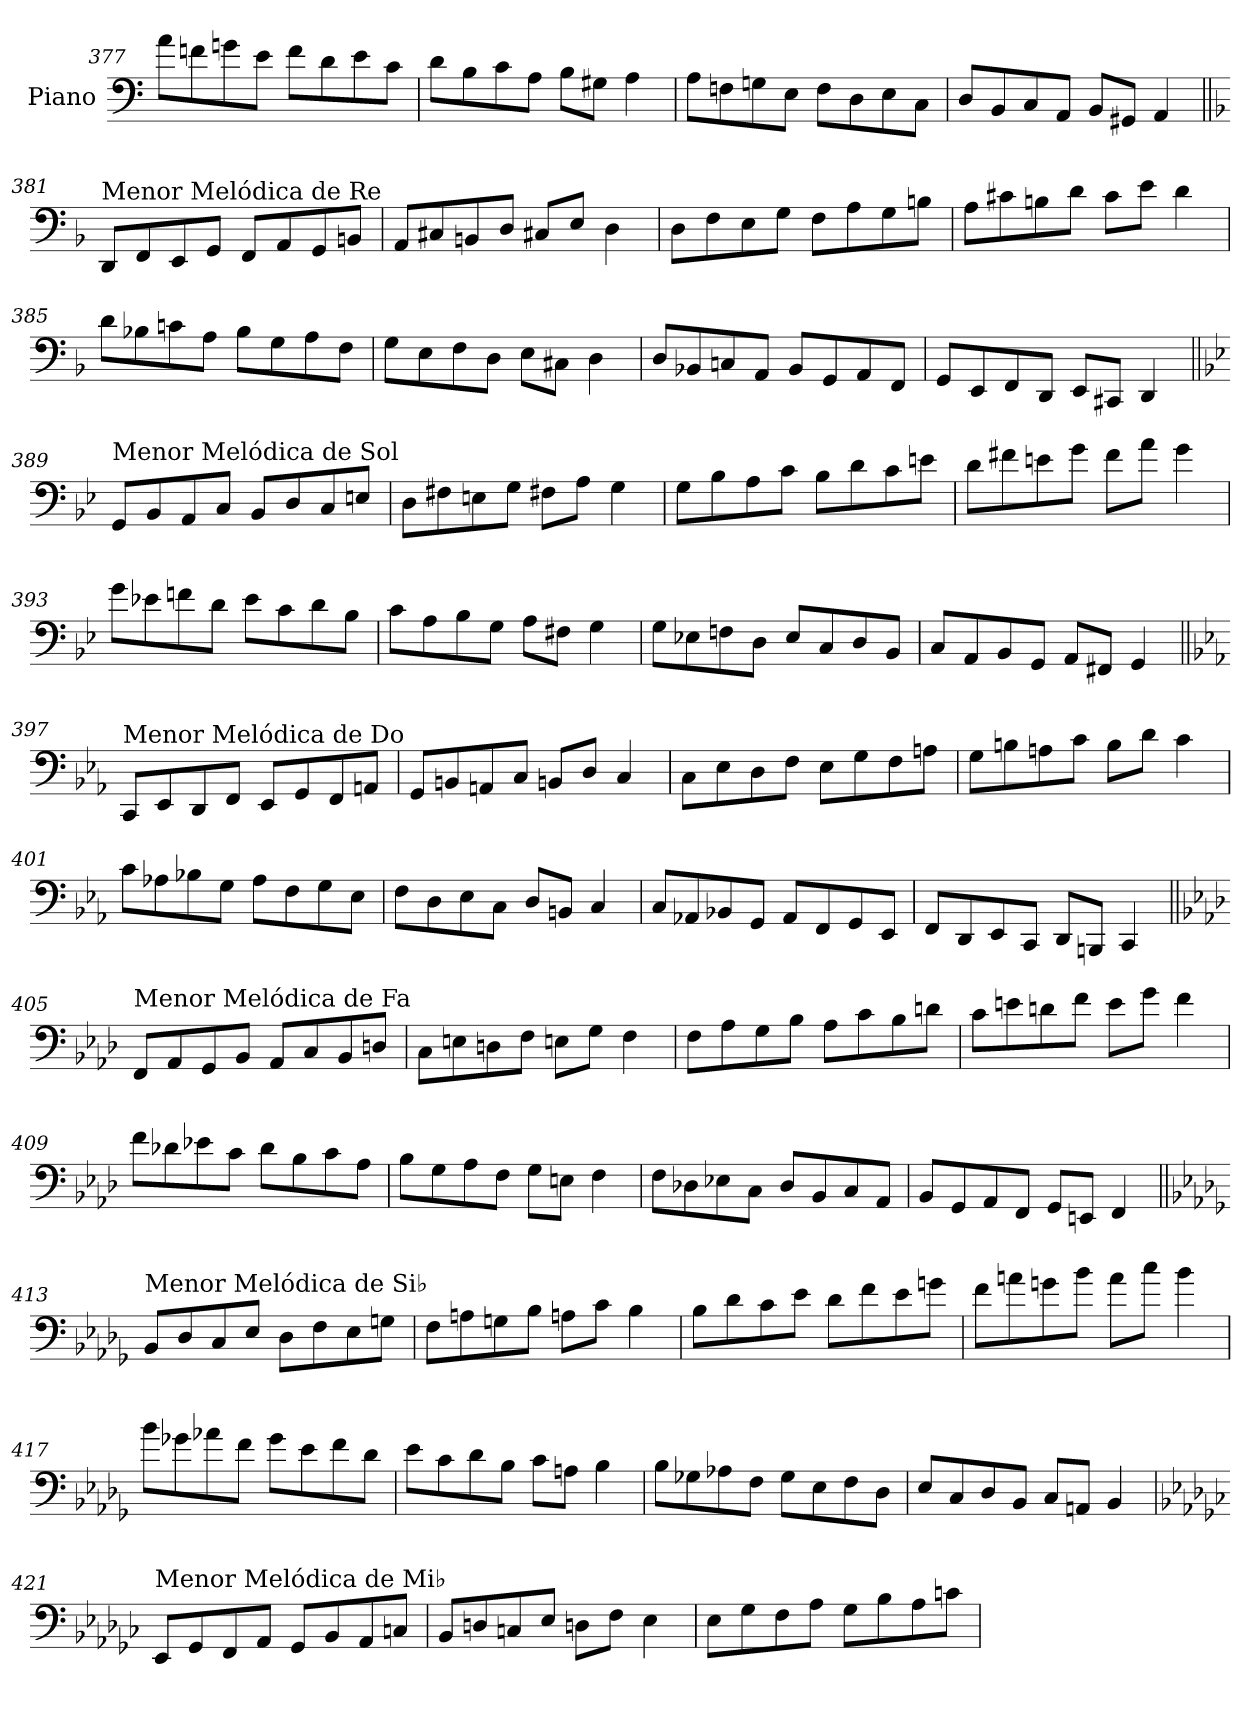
**kern
*part1
*staff1
*I"Piano
*I'Pno.
!!LO:LB:g=z
*clefF4
*k[]
=377
8a\L
8fn\
8gn\
8e\J
8f\L
8d\
8e\
8c\J
=378
8d\L
8B\
8c\
8A\J
8B\L
8G#X\J
4A\
=379
8A\L
8Fn\
8Gn\
8E\J
8F\L
8D\
8E\
8C\J
=380
8D/L
8BB/
8C/
8AA/J
8BB/L
8GG#X/J
4AA/
!!LO:LB:g=z
=381||
*k[b-]
!LO:TX:a:t=Menor Melódica de Re
8DD/L
8FF/
8EE/
8GG/J
8FF/L
8AA/
8GG/
8BBn/J
=382
8AA/L
8C#X/
8BBn/
8D/J
8C#X/L
8E/J
4D\
=383
8D\L
8F\
8E\
8G\J
8F\L
8A\
8G\
8Bn\J
=384
8A\L
8c#X\
8Bn\
8d\J
8c#\L
8e\J
4d\
!!LO:LB:g=z
=385
8d\L
8B-X\
8cn\
8A\J
8B-\L
8G\
8A\
8F\J
=386
8G\L
8E\
8F\
8D\J
8E\L
8C#X\J
4D\
=387
8D/L
8BB-X/
8Cn/
8AA/J
8BB-/L
8GG/
8AA/
8FF/J
=388
8GG/L
8EE/
8FF/
8DD/J
8EE/L
8CC#X/J
4DD/
!!LO:LB:g=z
=389||
*k[b-e-]
!LO:TX:a:t=Menor Melódica de Sol
8GG/L
8BB-/
8AA/
8C/J
8BB-/L
8D/
8C/
8En/J
=390
8D\L
8F#X\
8En\
8G\J
8F#X\L
8A\J
4G\
=391
8G\L
8B-\
8A\
8c\J
8B-\L
8d\
8c\
8en\J
=392
8d\L
8f#X\
8en\
8g\J
8f#\L
8a\J
4g\
!!LO:LB:g=z
=393
8g\L
8e-X\
8fn\
8d\J
8e-\L
8c\
8d\
8B-\J
=394
8c\L
8A\
8B-\
8G\J
8A\L
8F#X\J
4G\
=395
8G\L
8E-X\
8Fn\
8D\J
8E-/L
8C/
8D/
8BB-/J
=396
8C/L
8AA/
8BB-/
8GG/J
8AA/L
8FF#X/J
4GG/
!!LO:LB:g=z
=397||
*k[b-e-a-]
!LO:TX:a:t=Menor Melódica de Do
8CC/L
8EE-/
8DD/
8FF/J
8EE-/L
8GG/
8FF/
8AAn/J
=398
8GG/L
8BBn/
8AAn/
8C/J
8BBn/L
8D/J
4C/
=399
8C\L
8E-\
8D\
8F\J
8E-\L
8G\
8F\
8An\J
=400
8G\L
8Bn\
8An\
8c\J
8B\L
8d\J
4c\
!!LO:LB:g=z
=401
8c\L
8A-X\
8B-X\
8G\J
8A-\L
8F\
8G\
8E-\J
=402
8F\L
8D\
8E-\
8C\J
8D/L
8BBn/J
4C/
=403
8C/L
8AA-X/
8BB-X/
8GG/J
8AA-/L
8FF/
8GG/
8EE-/J
=404
8FF/L
8DD/
8EE-/
8CC/J
8DD/L
8BBBn/J
4CC/
!!LO:PB:g=z
=405||
*k[b-e-a-d-]
!LO:TX:a:t=Menor Melódica de Fa
8FF/L
8AA-/
8GG/
8BB-/J
8AA-/L
8C/
8BB-/
8Dn/J
=406
8C\L
8En\
8Dn\
8F\J
8En\L
8G\J
4F\
=407
8F\L
8A-\
8G\
8B-\J
8A-\L
8c\
8B-\
8dn\J
=408
8c\L
8en\
8dn\
8f\J
8e\L
8g\J
4f\
!!LO:LB:g=z
=409
8f\L
8d-X\
8e-X\
8c\J
8d-\L
8B-\
8c\
8A-\J
=410
8B-\L
8G\
8A-\
8F\J
8G\L
8En\J
4F\
=411
8F\L
8D-X\
8E-X\
8C\J
8D-/L
8BB-/
8C/
8AA-/J
=412
8BB-/L
8GG/
8AA-/
8FF/J
8GG/L
8EEn/J
4FF/
!!LO:LB:g=z
=413||
*k[b-e-a-d-g-]
!LO:TX:a:t=Menor Melódica de Si♭
8BB-/L
8D-/
8C/
8E-/J
8D-\L
8F\
8E-\
8Gn\J
=414
8F\L
8An\
8Gn\
8B-\J
8An\L
8c\J
4B-\
=415
8B-\L
8d-\
8c\
8e-\J
8d-\L
8f\
8e-\
8gn\J
=416
8f\L
8an\
8gn\
8b-\J
8a\L
8cc\J
4b-\
!!LO:LB:g=z
=417
8b-\L
8g-X\
8a-X\
8f\J
8g-\L
8e-\
8f\
8d-\J
=418
8e-\L
8c\
8d-\
8B-\J
8c\L
8An\J
4B-\
=419
8B-\L
8G-X\
8A-X\
8F\J
8G-\L
8E-\
8F\
8D-\J
=420
8E-/L
8C/
8D-/
8BB-/J
8C/L
8AAn/J
4BB-/
!!LO:LB:g=z
=421
*k[b-e-a-d-g-c-]
!LO:TX:a:t=Menor Melódica de Mi♭
8EE-/L
8GG-/
8FF/
8AA-/J
8GG-/L
8BB-/
8AA-/
8Cn/J
=422
8BB-/L
8Dn/
8Cn/
8E-/J
8Dn\L
8F\J
4E-\
=423
8E-\L
8G-\
8F\
8A-\J
8G-\L
8B-\
8A-\
8cn\J
=
*-
